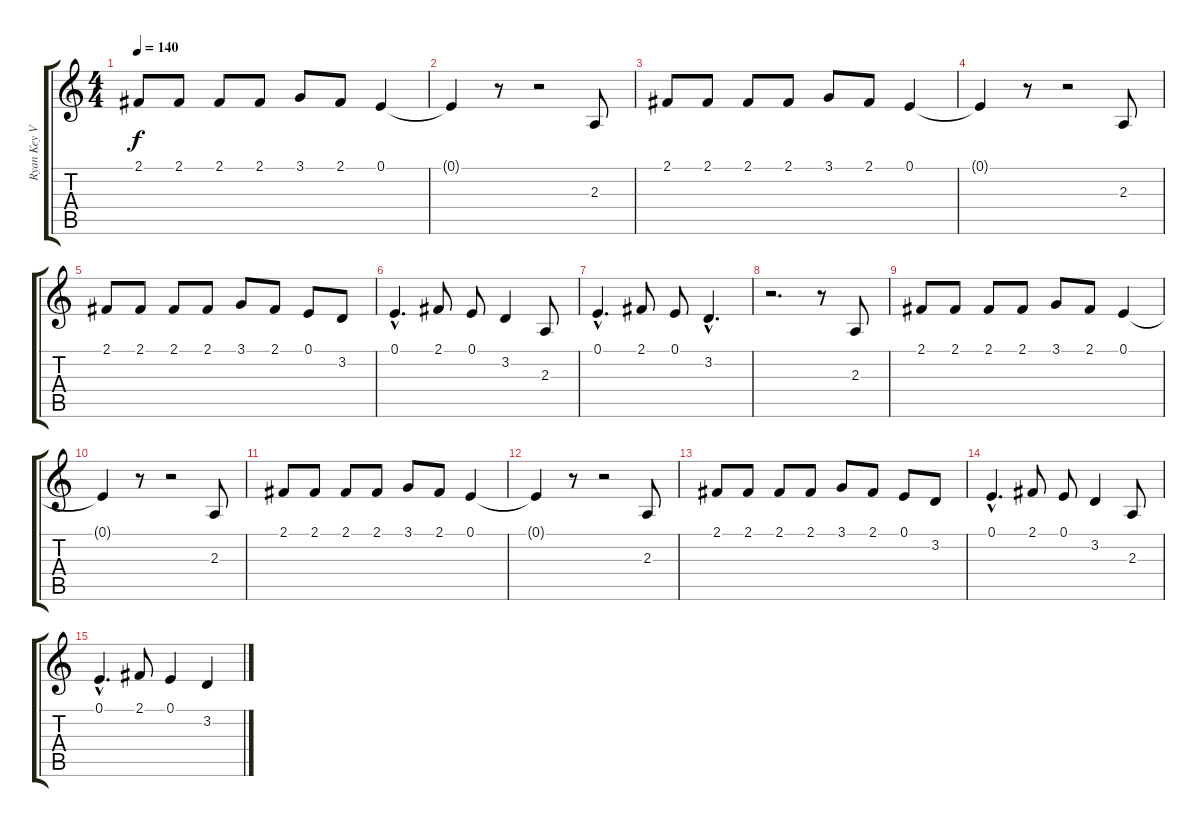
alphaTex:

\track ("Ryan Key Vocals" "Ryan Key V") {instrument lead2sawtooth}
\staff {score tabs}
\tuning (E4 B3 G3 D3 A2 E2) {hide}
\ts (4 4)
\tempo 140
\clef g2
\ks c
2.1.8{dy f} 2.1.8 2.1.8 2.1.8 3.1.8 2.1.8 0.1.4 |
0.1{t}.4 r.8 r.2 2.3.8 |
2.1.8 2.1.8 2.1.8 2.1.8 3.1.8 2.1.8 0.1.4 |
0.1{t}.4 r.8 r.2 2.3.8 |
2.1.8 2.1.8 2.1.8 2.1.8 3.1.8 2.1.8 0.1.8 3.2.8 |
0.1{hac}.4{d} 2.1.8 0.1.8 3.2.4 2.3.8 |
0.1{hac}.4{d} 2.1.8 0.1.8 3.2{hac}.4{d} |
r.2{d} r.8 2.3.8 |
2.1.8 2.1.8 2.1.8 2.1.8 3.1.8 2.1.8 0.1.4 |
0.1{t}.4 r.8 r.2 2.3.8 |
2.1.8 2.1.8 2.1.8 2.1.8 3.1.8 2.1.8 0.1.4 |
0.1{t}.4 r.8 r.2 2.3.8 |
2.1.8 2.1.8 2.1.8 2.1.8 3.1.8 2.1.8 0.1.8 3.2.8 |
0.1{hac}.4{d} 2.1.8 0.1.8 3.2.4 2.3.8 |
0.1{hac}.4{d} 2.1.8 0.1.4 3.2.4
